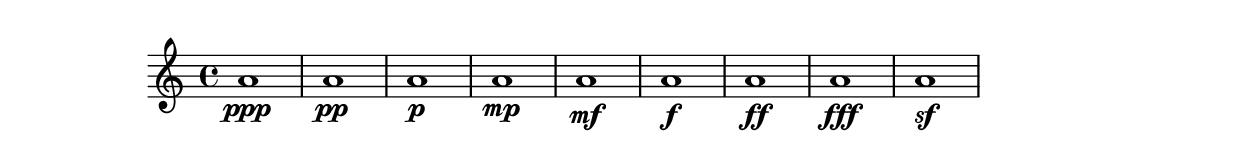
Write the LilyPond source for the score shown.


\version "2.2.0"
\header {
    texidoc = "@cindex Dynamic Absolute Volume
Absolute dynamics have an effect on MIDI files.
"
}


\score{
\notes\relative c''{
%segfault in engraver
a1\ppp 
a1\pp
a\p
a\mp
a\mf
a\f
a\ff
a\fff
a\sf
}
\paper{ raggedright = ##t }
\midi{
\tempo 1 = 60
}
}

